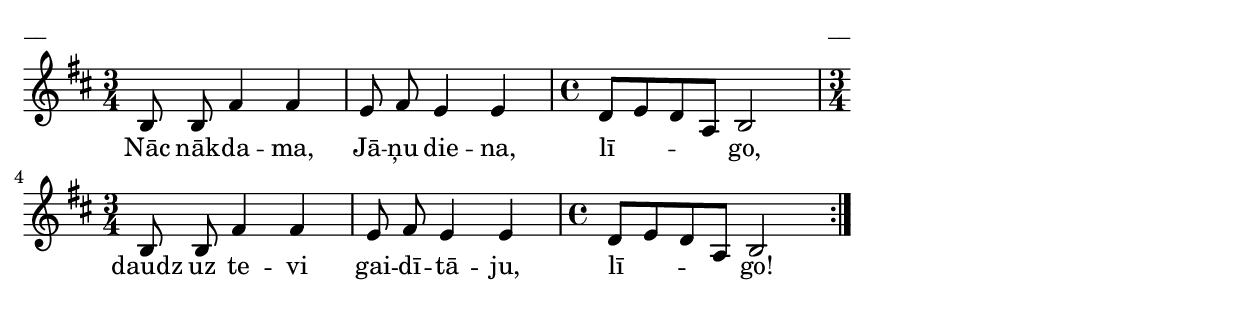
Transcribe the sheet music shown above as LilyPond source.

\version "2.13.16"
%\header {
%    title = "Nāc nākdama Jāņu diena",AA lapas,Laivas melodija, Jāņi
%}
\paper {
line-width = 14\cm
left-margin = 0.4\cm
between-system-padding = 0.1\cm
between-system-space = 0.1\cm
}
\layout {
indent = #0
ragged-last = ##f
}

voiceA = \relative c' {
\clef "treble"
\key b \minor
\repeat volta 2 {
\time 3/4
b8 b fis'4 fis |
e8 fis e4 e |
\time 4/4
d8[ e d a] b2 |
\time 3/4 
b8 b fis'4 fis |
e8 fis e4 e |
\time 4/4
d8[ e d a] b2 |
} 
}

lyricA = \lyricmode {
Nāc nāk -- da -- ma, Jā -- ņu die -- na, lī -- go, daudz uz te -- vi gai -- dī -- tā -- ju, lī -- go!  
Nāc nāk -- da -- ma, Jā -- ņu die -- na, lī -- go, daudz uz te -- vi gai -- dī -- tā -- ju, lī -- go! 
} 

fullScore = <<
\new Staff {
<<
\new Voice = "voiceA" { \oneVoice \autoBeamOff \voiceA }
\lyricsto "voiceA" \new Lyrics \lyricA
>>
}
>>

\score {
\fullScore
\header { piece = "__" opus = "__" }
}
\markup { \with-color #(x11-color 'white) \sans \smaller "__" }
\score {
\unfoldRepeats
\fullScore
\midi {
\context { \Staff \remove "Staff_performer" }
\context { \Voice \consists "Staff_performer" }
}
}


